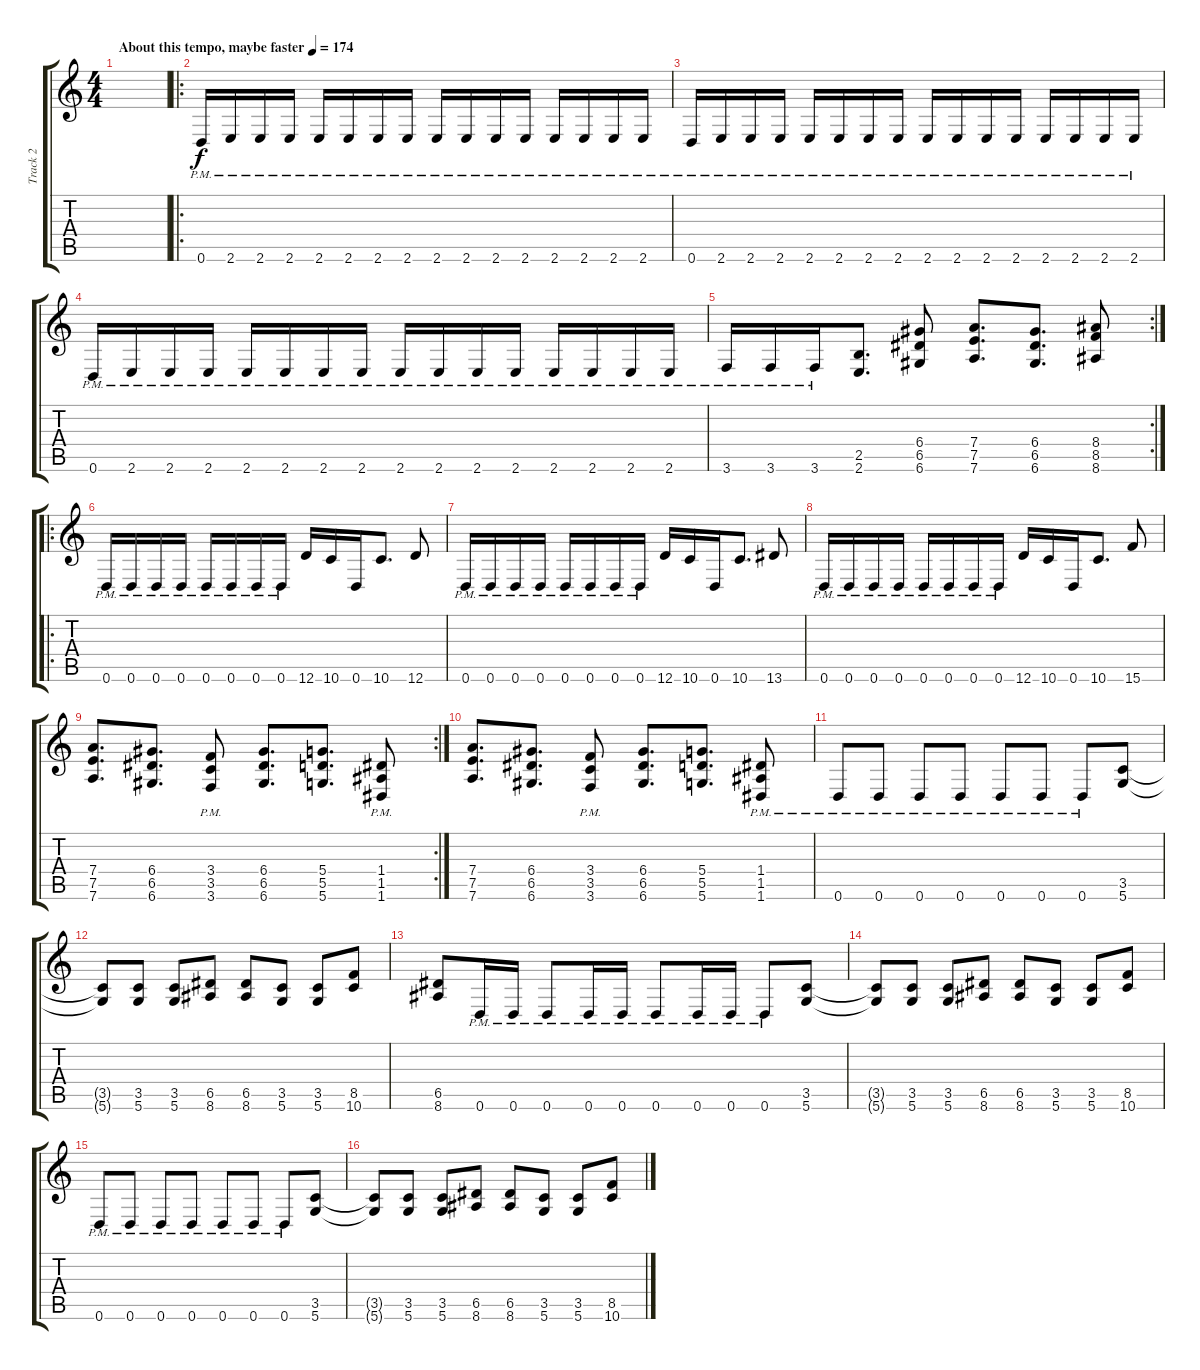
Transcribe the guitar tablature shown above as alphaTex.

\track ("Track 2" "Track 2") {instrument distortionguitar}
\staff {score tabs}
\tuning (E4 B3 G3 D3 A2 D2) {hide}
\ts (4 4)
\tempo (174 "About this tempo, maybe faster")
\clef g2
\ks c
|
\ro
0.6{pm}.16 2.6{pm}.16 2.6{pm}.16 2.6{pm}.16 2.6{pm}.16 2.6{pm}.16 2.6{pm}.16 2.6{pm}.16 2.6{pm}.16 2.6{pm}.16 2.6{pm}.16 2.6{pm}.16 2.6{pm}.16 2.6{pm}.16 2.6{pm}.16 2.6{pm}.16 |
0.6{pm}.16 2.6{pm}.16 2.6{pm}.16 2.6{pm}.16 2.6{pm}.16 2.6{pm}.16 2.6{pm}.16 2.6{pm}.16 2.6{pm}.16 2.6{pm}.16 2.6{pm}.16 2.6{pm}.16 2.6{pm}.16 2.6{pm}.16 2.6{pm}.16 2.6{pm}.16 |
0.6{pm}.16 2.6{pm}.16 2.6{pm}.16 2.6{pm}.16 2.6{pm}.16 2.6{pm}.16 2.6{pm}.16 2.6{pm}.16 2.6{pm}.16 2.6{pm}.16 2.6{pm}.16 2.6{pm}.16 2.6{pm}.16 2.6{pm}.16 2.6{pm}.16 2.6{pm}.16 |
\rc 2
3.6{pm}.16 3.6{pm}.16 3.6{pm}.16 (2.5 2.6).8{d} (6.4 6.5 6.6).8 (7.4 7.5 7.6).8{d} (6.4 6.5 6.6).8{d} (8.4 8.5 8.6).8 |
\ro
0.6{pm}.16 0.6{pm}.16 0.6{pm}.16 0.6{pm}.16 0.6{pm}.16 0.6{pm}.16 0.6{pm}.16 0.6{pm}.16 12.6.16 10.6.16 0.6.16 10.6.8{d} 12.6.8 |
0.6{pm}.16 0.6{pm}.16 0.6{pm}.16 0.6{pm}.16 0.6{pm}.16 0.6{pm}.16 0.6{pm}.16 0.6{pm}.16 12.6.16 10.6.16 0.6.16 10.6.8{d} 13.6.8 |
0.6{pm}.16 0.6{pm}.16 0.6{pm}.16 0.6{pm}.16 0.6{pm}.16 0.6{pm}.16 0.6{pm}.16 0.6{pm}.16 12.6.16 10.6.16 0.6.16 10.6.8{d} 15.6.8 |
\rc 2
(7.4 7.5 7.6).8{d} (6.4 6.5 6.6).8{d} (3.4 3.5 3.6{pm}).8 (6.4 6.5 6.6).8{d} (5.4 5.5 5.6).8{d} (1.4 1.5{pm} 1.6).8 |
(7.4 7.5 7.6).8{d} (6.4 6.5 6.6).8{d} (3.4 3.5 3.6{pm}).8 (6.4 6.5 6.6).8{d} (5.4 5.5 5.6).8{d} (1.4 1.5{pm} 1.6).8 |
0.6{pm}.8 0.6{pm}.8 0.6{pm}.8 0.6{pm}.8 0.6{pm}.8 0.6{pm}.8 0.6{pm}.8 (3.5 5.6).8 |
(3.5{t} 5.6{t}).8 (3.5 5.6).8 (3.5 5.6).8 (6.5 8.6).8 (6.5 8.6).8 (3.5 5.6).8 (3.5 5.6).8 (8.5 10.6).8 |
(6.5 8.6).8 0.6{pm}.16 0.6{pm}.16 0.6{pm}.8 0.6{pm}.16 0.6{pm}.16 0.6{pm}.8 0.6{pm}.16 0.6{pm}.16 0.6{pm}.8 (3.5 5.6).8 |
(3.5{t} 5.6{t}).8 (3.5 5.6).8 (3.5 5.6).8 (6.5 8.6).8 (6.5 8.6).8 (3.5 5.6).8 (3.5 5.6).8 (8.5 10.6).8 |
0.6{pm}.8 0.6{pm}.8 0.6{pm}.8 0.6{pm}.8 0.6{pm}.8 0.6{pm}.8 0.6{pm}.8 (3.5 5.6).8 |
(3.5{t} 5.6{t}).8 (3.5 5.6).8 (3.5 5.6).8 (6.5 8.6).8 (6.5 8.6).8 (3.5 5.6).8 (3.5 5.6).8 (8.5 10.6).8
